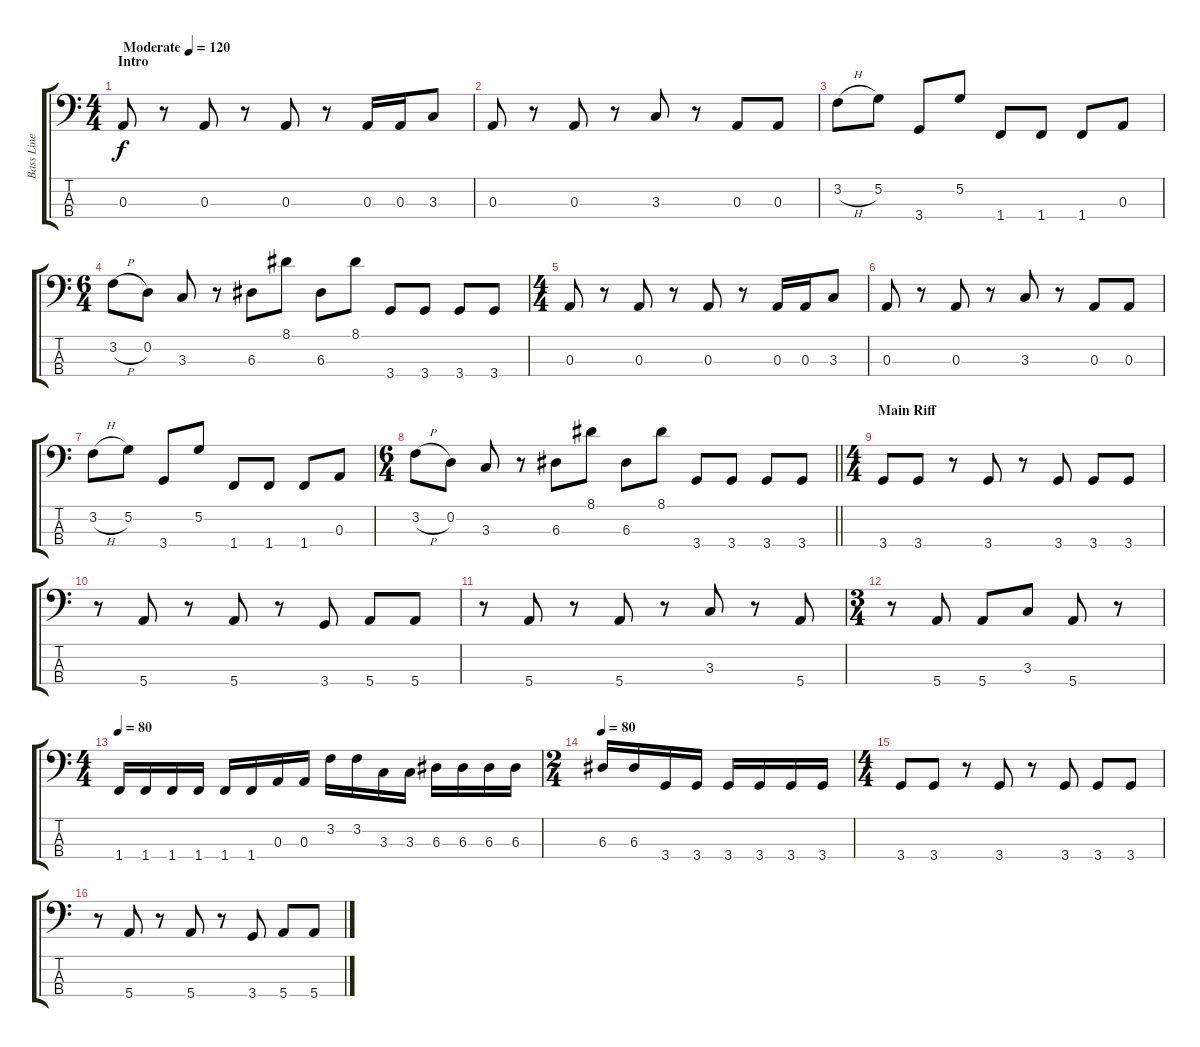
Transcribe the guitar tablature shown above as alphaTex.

\track ("Bass Line" "Bass Line") {instrument synthbass2}
\staff {score tabs}
\tuning (G2 D2 A1 E1) {hide}
\ts (4 4)
\section ("" "Intro")
\tempo (120 "Moderate")
\clef f4
\ks c
0.3.8{dy f instrument synthbass2} r.8 0.3.8 r.8 0.3.8 r.8 0.3.16 0.3.16 3.3.8 |
0.3.8 r.8 0.3.8 r.8 3.3.8 r.8 0.3.8 0.3.8 |
3.2{h}.8 5.2.8 3.4.8 5.2.8 1.4.8 1.4.8 1.4.8 0.3.8 |
\ts (6 4)
3.2{h}.8 0.2.8 3.3.8 r.8 6.3.8 8.1.8 6.3.8 8.1.8 3.4.8 3.4.8 3.4.8 3.4.8 |
\ts (4 4)
0.3.8 r.8 0.3.8 r.8 0.3.8 r.8 0.3.16 0.3.16 3.3.8 |
0.3.8 r.8 0.3.8 r.8 3.3.8 r.8 0.3.8 0.3.8 |
3.2{h}.8 5.2.8 3.4.8 5.2.8 1.4.8 1.4.8 1.4.8 0.3.8 |
\ts (6 4)
\barLineRight lightlight
3.2{h}.8 0.2.8 3.3.8 r.8 6.3.8 8.1.8 6.3.8 8.1.8 3.4.8 3.4.8 3.4.8 3.4.8 |
\ts (4 4)
\section ("" "Main Riff")
3.4.8 3.4.8 r.8 3.4.8 r.8 3.4.8 3.4.8 3.4.8 |
r.8 5.4.8 r.8 5.4.8 r.8 3.4.8 5.4.8 5.4.8 |
r.8 5.4.8 r.8 5.4.8 r.8 3.3.8 r.8 5.4.8 |
\ts (3 4)
r.8 5.4.8 5.4.8 3.3.8 5.4.8 r.8 |
\ts (4 4)
\tempo 80
1.4.16 1.4.16 1.4.16 1.4.16 1.4.16 1.4.16 0.3.16 0.3.16 3.2.16 3.2.16 3.3.16 3.3.16 6.3.16 6.3.16 6.3.16 6.3.16 |
\ts (2 4)
\tempo 80
6.3.16 6.3.16 3.4.16 3.4.16 3.4.16 3.4.16 3.4.16 3.4.16 |
\ts (4 4)
3.4.8 3.4.8 r.8 3.4.8 r.8 3.4.8 3.4.8 3.4.8 |
r.8 5.4.8 r.8 5.4.8 r.8 3.4.8 5.4.8 5.4.8
